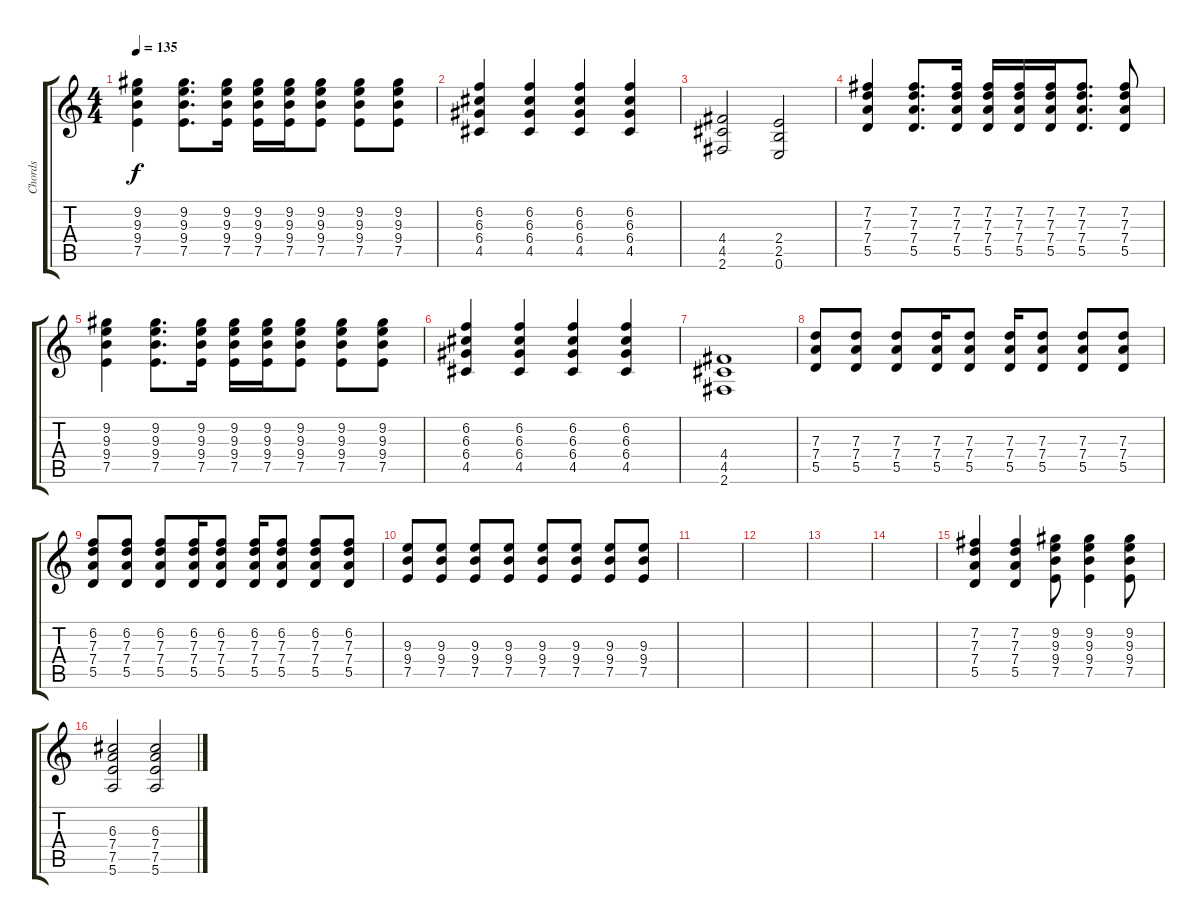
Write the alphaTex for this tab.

\track ("Chords" "Chords") {instrument distortionguitar}
\staff {score tabs}
\tuning (E4 B3 G3 D3 A2 E2) {hide}
\ts (4 4)
\tempo 135
\clef g2
\ks c
(9.2 9.3 9.4 7.5).4{dy f} (9.2 9.3 9.4 7.5).8{d} (9.2 9.3 9.4 7.5).16 (9.2 9.3 9.4 7.5).16 (9.2 9.3 9.4 7.5).16 (9.2 9.3 9.4 7.5).8 (9.2 9.3 9.4 7.5).8 (9.2 9.3 9.4 7.5).8 |
(6.2 6.3 6.4 4.5).4 (6.2 6.3 6.4 4.5).4 (6.2 6.3 6.4 4.5).4 (6.2 6.3 6.4 4.5).4 |
(4.4 4.5 2.6).2 (2.4 2.5 0.6).2 |
(7.2 7.3 7.4 5.5).4 (7.2 7.3 7.4 5.5).8{d} (7.2 7.3 7.4 5.5).16 (7.2 7.3 7.4 5.5).16 (7.2 7.3 7.4 5.5).16 (7.2 7.3 7.4 5.5).16 (7.2 7.3 7.4 5.5).8{d} (7.2 7.3 7.4 5.5).8 |
(9.2 9.3 9.4 7.5).4 (9.2 9.3 9.4 7.5).8{d} (9.2 9.3 9.4 7.5).16 (9.2 9.3 9.4 7.5).16 (9.2 9.3 9.4 7.5).16 (9.2 9.3 9.4 7.5).8 (9.2 9.3 9.4 7.5).8 (9.2 9.3 9.4 7.5).8 |
(6.2 6.3 6.4 4.5).4 (6.2 6.3 6.4 4.5).4 (6.2 6.3 6.4 4.5).4 (6.2 6.3 6.4 4.5).4 |
(4.4 4.5 2.6).1 |
(7.3 7.4 5.5).8 (7.3 7.4 5.5).8 (7.3 7.4 5.5).8 (7.3 7.4 5.5).16 (7.3 7.4 5.5).8 (7.3 7.4 5.5).16 (7.3 7.4 5.5).8 (7.3 7.4 5.5).8 (7.3 7.4 5.5).8 |
(6.2 7.3 7.4 5.5).8 (6.2 7.3 7.4 5.5).8 (6.2 7.3 7.4 5.5).8 (6.2 7.3 7.4 5.5).16 (6.2 7.3 7.4 5.5).8 (6.2 7.3 7.4 5.5).16 (6.2 7.3 7.4 5.5).8 (6.2 7.3 7.4 5.5).8 (6.2 7.3 7.4 5.5).8 |
(9.3 9.4 7.5).8 (9.3 9.4 7.5).8 (9.3 9.4 7.5).8 (9.3 9.4 7.5).8 (9.3 9.4 7.5).8 (9.3 9.4 7.5).8 (9.3 9.4 7.5).8 (9.3 9.4 7.5).8 |
|
|
|
|
(7.2 7.3 7.4 5.5).4 (7.2 7.3 7.4 5.5).4 (9.2 9.3 9.4 7.5).8 (9.2 9.3 9.4 7.5).4 (9.2 9.3 9.4 7.5).8 |
(6.3 7.4 7.5 5.6).2 (6.3 7.4 7.5 5.6).2
